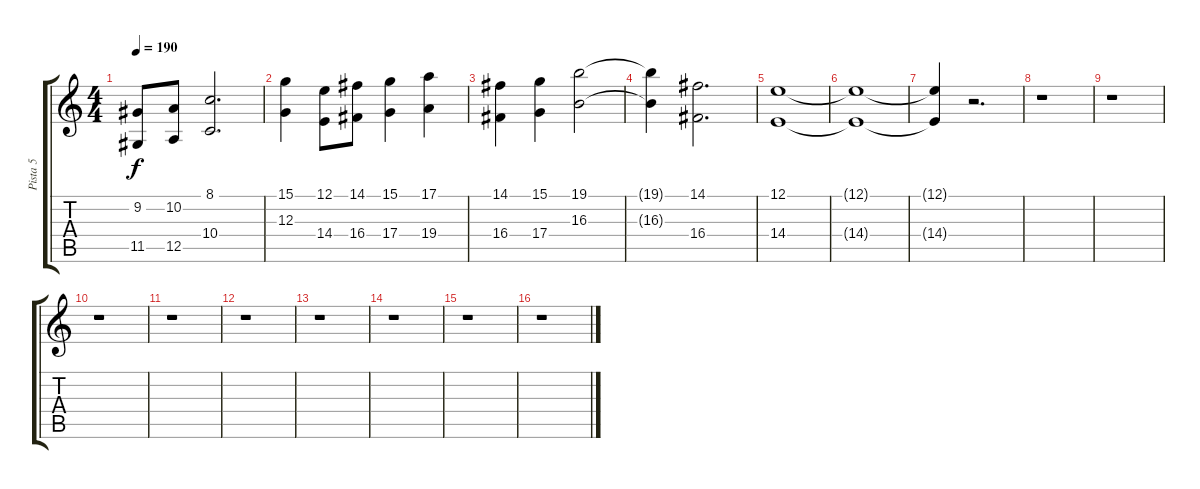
\track ("Pista 5" "Pista 5") {instrument stringensemble1}
\staff {score tabs}
\tuning (E4 B3 G3 D3 A2 E2) {hide}
\ts (4 4)
\tempo 190
\clef g2
\ks c
(9.2 11.5).8{dy f} (10.2 12.5).8 (8.1 10.4).2{d} |
(15.1 12.3).4 (12.1 14.4).8 (14.1 16.4).8 (15.1 17.4).4 (17.1 19.4).4 |
(14.1 16.4).4 (15.1 17.4).4 (19.1 16.3).2 |
(19.1{t} 16.3{t}).4 (14.1 16.4).2{d} |
(12.1 14.4).1 |
(12.1{t} 14.4{t}).1 |
(12.1{t} 14.4{t}).4 r.2{d} |
r.1 |
r.1 |
r.1 |
r.1 |
r.1 |
r.1 |
r.1 |
r.1 |
r.1
